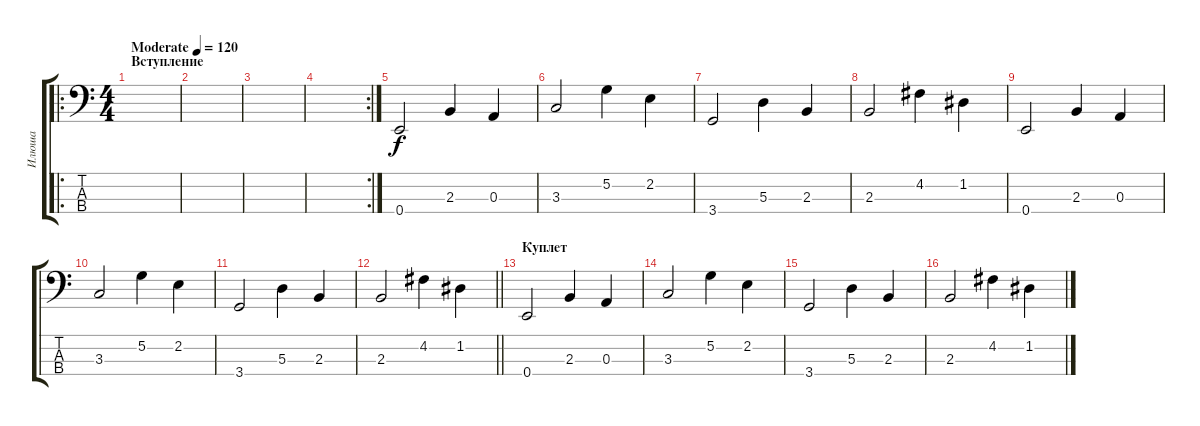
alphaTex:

\track ("Илюша" "Илюша") {instrument electricbassfinger}
\staff {score tabs}
\tuning (G2 D2 A1 E1) {hide}
\ro
\ts (4 4)
\section ("" "Вступление")
\tempo (120 "Moderate")
\clef f4
\ks c
|
|
|
\rc 2
|
0.4.2 2.3.4 0.3.4 |
3.3.2 5.2.4 2.2.4 |
3.4.2 5.3.4 2.3.4 |
2.3.2 4.2.4 1.2.4 |
0.4.2 2.3.4 0.3.4 |
3.3.2 5.2.4 2.2.4 |
3.4.2 5.3.4 2.3.4 |
\barLineRight lightlight
2.3.2 4.2.4 1.2.4 |
\section ("" "Куплет")
0.4.2 2.3.4 0.3.4 |
3.3.2 5.2.4 2.2.4 |
3.4.2 5.3.4 2.3.4 |
2.3.2 4.2.4 1.2.4
